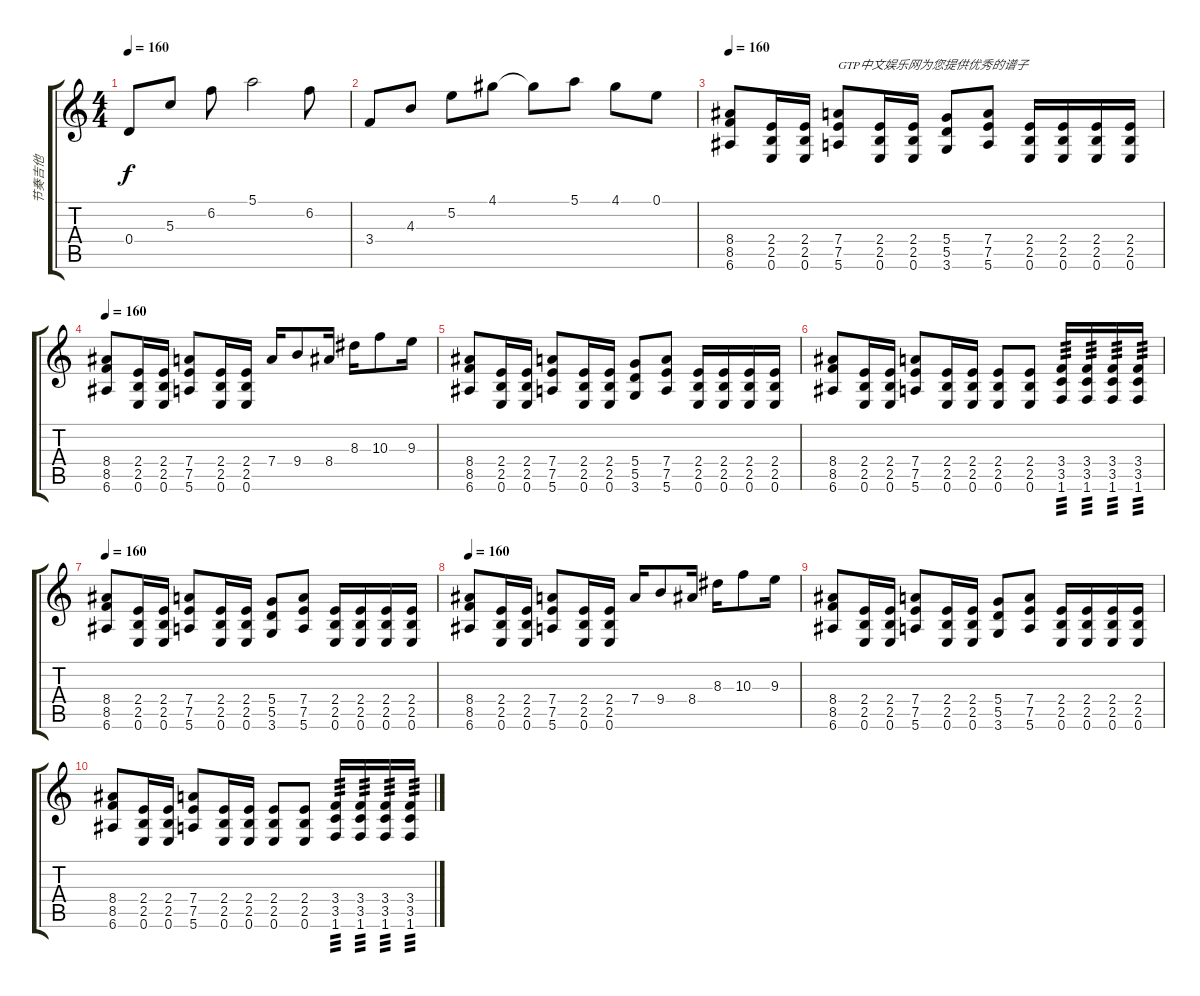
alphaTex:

\track ("节奏吉他" "节奏吉他") {instrument overdrivenguitar}
\staff {score tabs}
\tuning (E4 B3 G3 D3 A2 E2) {hide}
\ts (4 4)
\tempo 160
\clef g2
\ks c
0.4.8{dy f} 5.3.8 6.2.8 5.1.2 6.2.8 |
3.4.8 4.3.8 5.2.8 4.1.8 4.1{t}.8 5.1.8 4.1.8 0.1.8 |
\tempo 160
(8.4 8.5 6.6).8 (2.4 2.5 0.6).16 (2.4 2.5 0.6).16 (7.4 7.5 5.6).8{txt "GTP中文娱乐网为您提供优秀的谱子"} (2.4 2.5 0.6).16 (2.4 2.5 0.6).16 (5.4 5.5 3.6).8 (7.4 7.5 5.6).8 (2.4 2.5 0.6).16 (2.4 2.5 0.6).16 (2.4 2.5 0.6).16 (2.4 2.5 0.6).16 |
\tempo 160
(8.4 8.5 6.6).8 (2.4 2.5 0.6).16 (2.4 2.5 0.6).16 (7.4 7.5 5.6).8 (2.4 2.5 0.6).16 (2.4 2.5 0.6).16 7.4.16 9.4.8 8.4.16 8.3.16 10.3.8 9.3.16 |
(8.4 8.5 6.6).8 (2.4 2.5 0.6).16 (2.4 2.5 0.6).16 (7.4 7.5 5.6).8 (2.4 2.5 0.6).16 (2.4 2.5 0.6).16 (5.4 5.5 3.6).8 (7.4 7.5 5.6).8 (2.4 2.5 0.6).16 (2.4 2.5 0.6).16 (2.4 2.5 0.6).16 (2.4 2.5 0.6).16 |
(8.4 8.5 6.6).8 (2.4 2.5 0.6).16 (2.4 2.5 0.6).16 (7.4 7.5 5.6).8 (2.4 2.5 0.6).16 (2.4 2.5 0.6).16 (2.4 2.5 0.6).8 (2.4 2.5 0.6).8 (3.4 3.5 1.6).16{tp 3} (3.4 3.5 1.6).16{tp 3} (3.4 3.5 1.6).16{tp 3} (3.4 3.5 1.6).16{tp 3} |
\tempo 160
(8.4 8.5 6.6).8 (2.4 2.5 0.6).16 (2.4 2.5 0.6).16 (7.4 7.5 5.6).8 (2.4 2.5 0.6).16 (2.4 2.5 0.6).16 (5.4 5.5 3.6).8 (7.4 7.5 5.6).8 (2.4 2.5 0.6).16 (2.4 2.5 0.6).16 (2.4 2.5 0.6).16 (2.4 2.5 0.6).16 |
\tempo 160
(8.4 8.5 6.6).8 (2.4 2.5 0.6).16 (2.4 2.5 0.6).16 (7.4 7.5 5.6).8 (2.4 2.5 0.6).16 (2.4 2.5 0.6).16 7.4.16 9.4.8 8.4.16 8.3.16 10.3.8 9.3.16 |
(8.4 8.5 6.6).8 (2.4 2.5 0.6).16 (2.4 2.5 0.6).16 (7.4 7.5 5.6).8 (2.4 2.5 0.6).16 (2.4 2.5 0.6).16 (5.4 5.5 3.6).8 (7.4 7.5 5.6).8 (2.4 2.5 0.6).16 (2.4 2.5 0.6).16 (2.4 2.5 0.6).16 (2.4 2.5 0.6).16 |
(8.4 8.5 6.6).8 (2.4 2.5 0.6).16 (2.4 2.5 0.6).16 (7.4 7.5 5.6).8 (2.4 2.5 0.6).16 (2.4 2.5 0.6).16 (2.4 2.5 0.6).8 (2.4 2.5 0.6).8 (3.4 3.5 1.6).16{tp 3} (3.4 3.5 1.6).16{tp 3} (3.4 3.5 1.6).16{tp 3} (3.4 3.5 1.6).16{tp 3}
